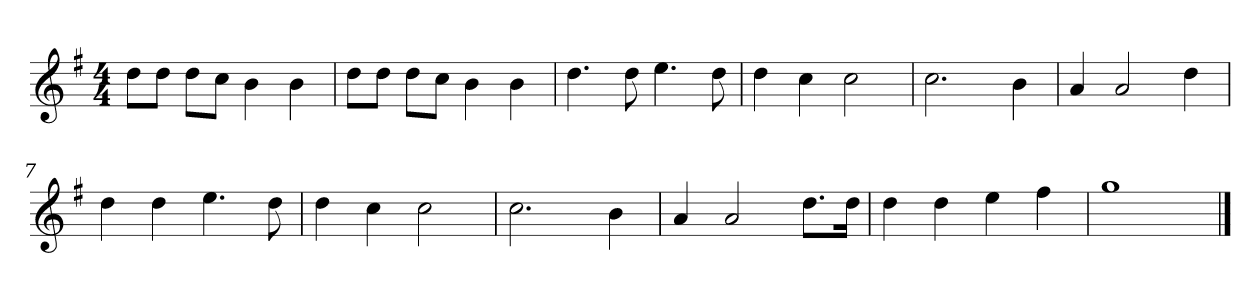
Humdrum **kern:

**kern
*part1
*staff1
*k[f#]
*M4/4
*MM120
=1
8ddL
8ddJ
8ddL
8ccJ
4b
4b
=2
8ddL
8ddJ
8ddL
8ccJ
4b
4b
=3
4.dd
8dd
4.ee
8dd
=4
4dd
4cc
2cc
=5
2.cc
4b
=6
4a
2a
4dd
=7
4dd
4dd
4.ee
8dd
=8
4dd
4cc
2cc
=9
2.cc
4b
=10
4a
2a
8.ddL
16ddJk
=11
4dd
4dd
4ee
4ff#
=12
1gg
==
*-
